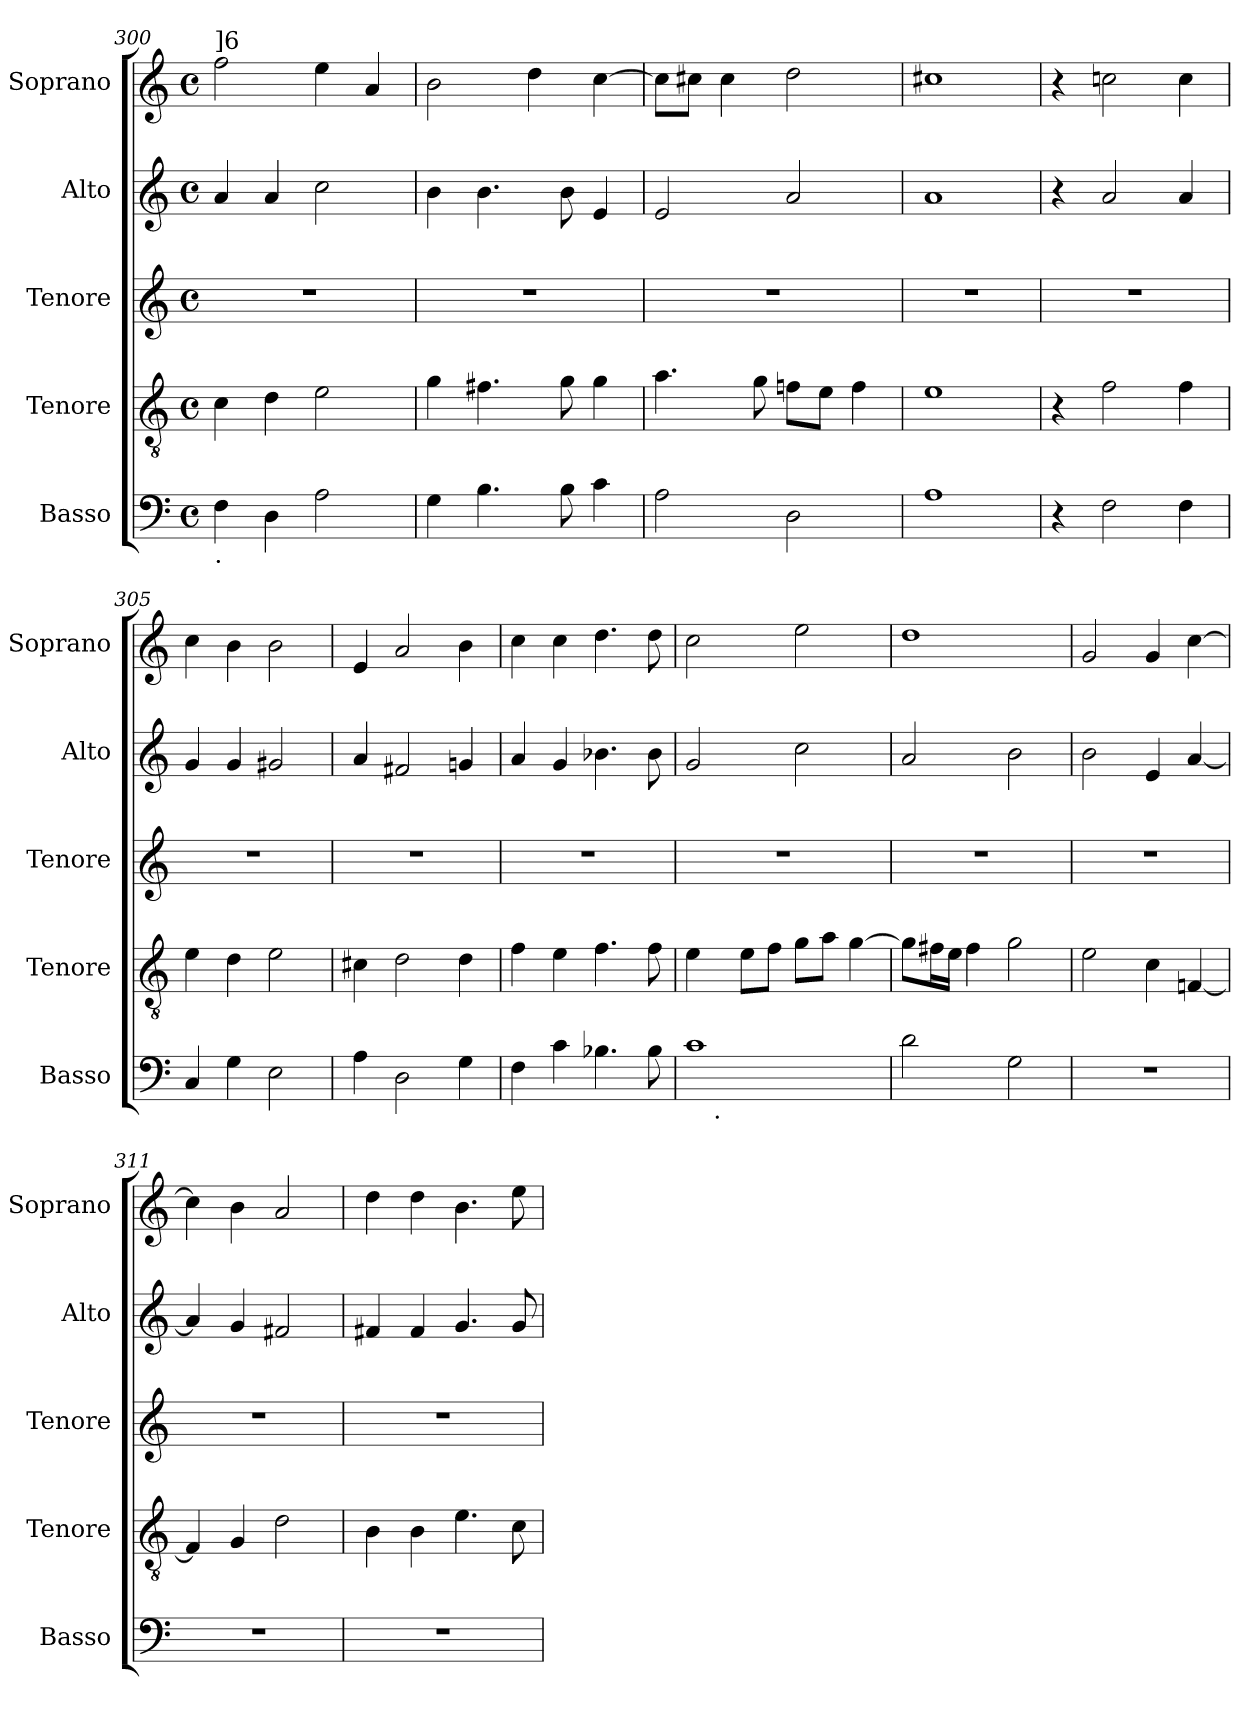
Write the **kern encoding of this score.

**kern	**kern	**kern	**kern	**kern
*part5	*part4	*part3	*part2	*part1
*staff5	*staff4	*staff3	*staff2	*staff1
*I"Basso	*I"Tenore	*I"Tenore	*I"Alto	*I"Soprano
*I'Basso	*I'Tenore	*I'Tenore	*I'Alto	*I'Soprano
!!LO:LB:g=z
*clefF4	*clefGv2	*clefG2	*clefG2	*clefG2
*k[]	*k[]	*k[]	*k[]	*k[]
*C:	*C:	*C:	*C:	*C:
*M4/4	*M4/4	*M4/4	*M4/4	*M4/4
*met(c)	*met(c)	*met(c)	*met(c)	*met(c)
=300	=300	=300	=300	=300
!	!	!	!	!LO:TX:a:t=]6
!LO:TX:b:t=.	!	!	!	!
4F\	4c\	1r	4a/	2ff\
4D\	4d\	.	4a/	.
2A\	2e\	.	2cc\	4ee\
.	.	.	.	4a/
=301	=301	=301	=301	=301
4G\	4g\	1r	4b\	2b\
4.B\	4.f#X\	.	4.b\	.
.	.	.	.	4dd\
8B\	8g\	.	8b\	.
4c\	4g\	.	4e/	[>4cc\
=302	=302	=302	=302	=302
2A\	4.a\	1r	2e/	8cc\L]
.	.	.	.	8cc#X\J
.	.	.	.	4cc#\
.	8g\	.	.	.
2D\	8fn\L	.	2a/	2dd\
.	8e\J	.	.	.
.	4f\	.	.	.
=303	=303	=303	=303	=303
1A	1e	1r	1a	1cc#X
=304	=304	=304	=304	=304
4r	4r	1r	4r	4r
2F\	2f\	.	2a/	2ccn\
4F\	4f\	.	4a/	4cc\
=305	=305	=305	=305	=305
4C/	4e\	1r	4g/	4cc\
4G\	4d\	.	4g/	4b\
2E\	2e\	.	2g#X/	2b\
=306	=306	=306	=306	=306
4A\	4c#X\	1r	4a/	4e/
2D\	2d\	.	2f#X/	2a/
4G\	4d\	.	4gn/	4b\
=307	=307	=307	=307	=307
4F\	4f\	1r	4a/	4cc\
4c\	4e\	.	4g/	4cc\
4.B-X\	4.f\	.	4.b-X\	4.dd\
8B-\	8f\	.	8b-\	8dd\
!!LO:LB:g=z
=308	=308	=308	=308	=308
*^	*	*	*	*
1c	8ryy	4e\	1r	2g/	2cc\
!	!LO:TX:b:t=.	!	!	!	!
.	2..ryy	.	.	.	.
.	.	8e\L	.	.	.
.	.	8f\J	.	.	.
.	.	8g\L	.	2cc\	2ee\
.	.	8a\J	.	.	.
.	.	[>4g\	.	.	.
*v	*v	*	*	*	*
=309	=309	=309	=309	=309
2d\	8g\L]	1r	2a/	1dd
.	16f#X\L	.	.	.
.	16e\JJ	.	.	.
.	4f#\	.	.	.
2G\	2g\	.	2b\	.
=310	=310	=310	=310	=310
1r	2e\	1r	2b\	2g/
.	4c\	.	4e/	4g/
.	[<4Fn/	.	[<4a/	[>4cc\
=311	=311	=311	=311	=311
1r	4F/]	1r	4a/]	4cc\]
.	4G/	.	4g/	4b\
.	2d\	.	2f#X/	2a/
=312	=312	=312	=312	=312
1r	4B\	1r	4f#X/	4dd\
.	4B\	.	4f#/	4dd\
.	4.e\	.	4.g/	4.b\
.	8c\	.	8g/	8ee\
=	=	=	=	=
*-	*-	*-	*-	*-
